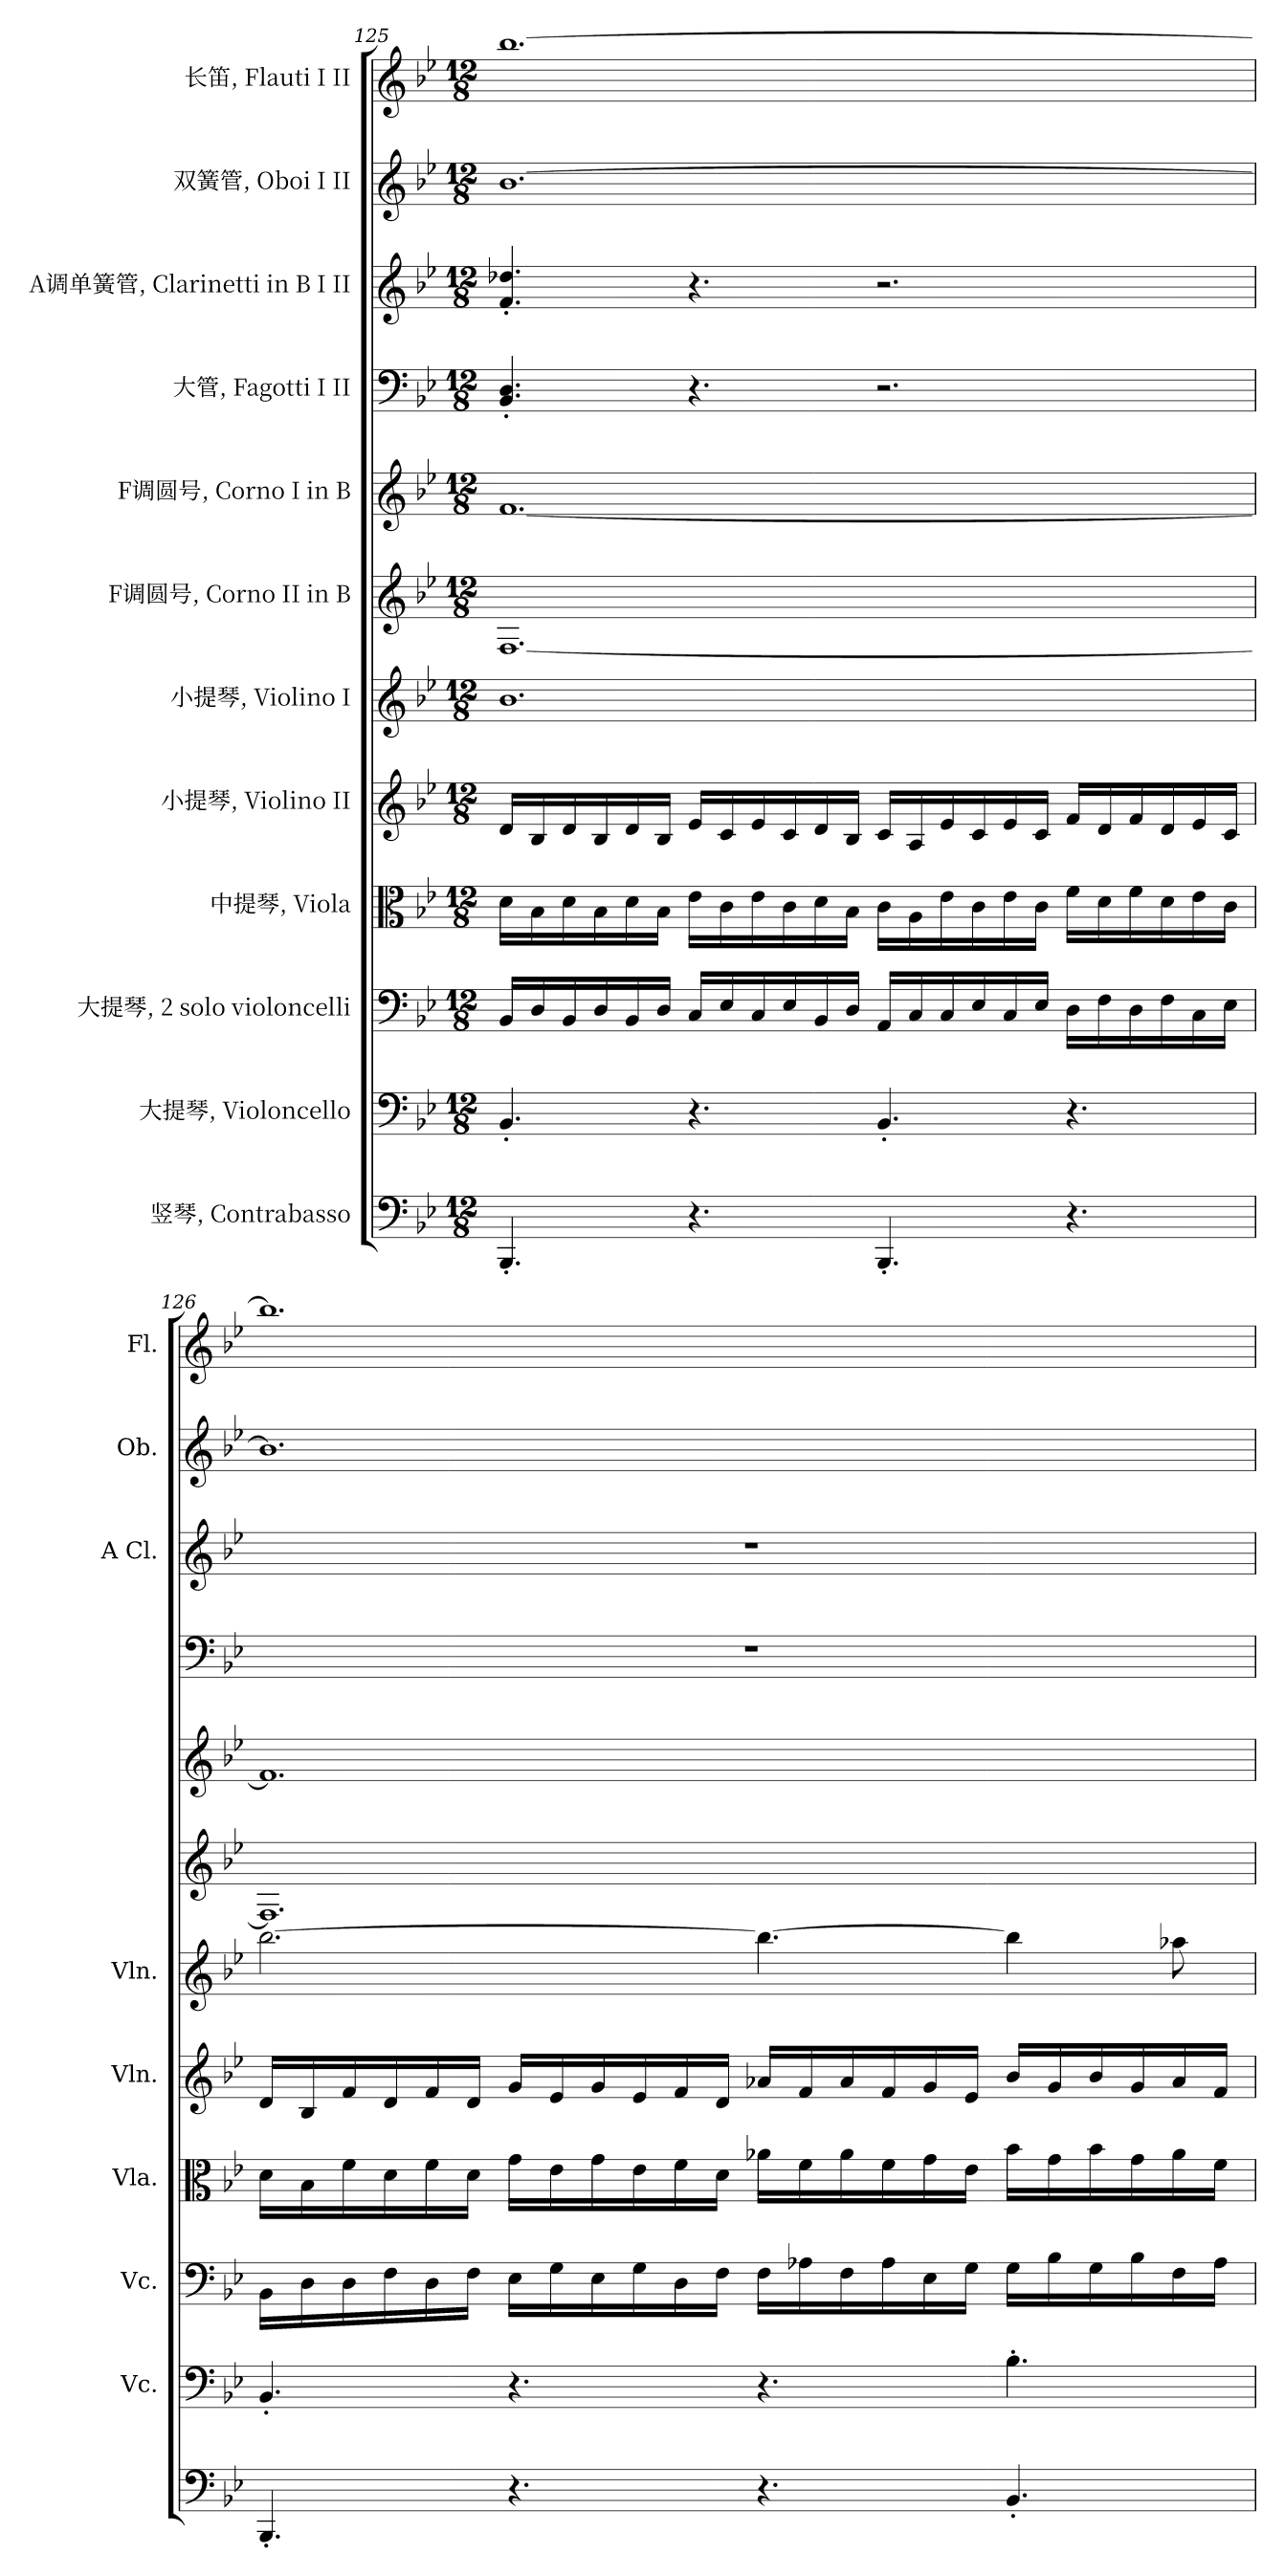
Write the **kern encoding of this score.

**kern	**kern	**kern	**kern	**kern	**kern	**kern	**kern	**kern	**kern	**kern	**kern
*part12	*part11	*part10	*part9	*part8	*part7	*part6	*part5	*part4	*part3	*part2	*part1
*staff12	*staff11	*staff10	*staff9	*staff8	*staff7	*staff6	*staff5	*staff4	*staff3	*staff2	*staff1
*I"竖琴, Contrabasso	*I"大提琴, Violoncello	*I"大提琴, 2 solo violoncelli	*I"中提琴, Viola	*I"小提琴, Violino II	*I"小提琴, Violino I	*I"F调圆号, Corno II in B	*I"F调圆号, Corno I in B	*I"大管, Fagotti I II	*I"A调单簧管, Clarinetti in B I II	*I"双簧管, Oboi I II	*I"长笛, Flauti I II
*	*I'Vc.	*I'Vc.	*I'Vla.	*I'Vln.	*I'Vln.	*	*	*	*I'A Cl.	*I'Ob.	*I'Fl.
!!LO:PB:g=z
*clefF4	*clefF4	*clefF4	*clefC3	*clefG2	*clefG2	*clefG2	*clefG2	*clefF4	*clefG2	*clefG2	*clefG2
*	*	*	*	*	*	*ITrd4c7	*ITrd4c7	*	*ITrd2c3	*	*
*k[b-e-]	*k[b-e-]	*k[b-e-]	*k[b-e-]	*k[b-e-]	*k[b-e-]	*k[b-e-a-]	*k[b-e-a-]	*k[b-e-]	*k[f#]	*k[b-e-]	*k[b-e-]
*M12/8	*M12/8	*M12/8	*M12/8	*M12/8	*M12/8	*M12/8	*M12/8	*M12/8	*M12/8	*M12/8	*M12/8
*MM58	*MM58	*MM58	*MM58	*MM58	*MM58	*MM58	*MM58	*MM58	*MM58	*MM58	*MM58
=125	=125	=125	=125	=125	=125	=125	=125	=125	=125	=125	=125
4.BBB-'/	4.BB-'/	16BB-/LL	16d\LL	16d/LL	1.b-	[1.BB-	[1.B-	4.BB-/' 4.D/'	4.d/' 4.b-X/'	[1.b-	[1.bb-
.	.	16D/	16B-\	16B-/	.	.	.	.	.	.	.
.	.	16BB-/	16d\	16d/	.	.	.	.	.	.	.
.	.	16D/	16B-\	16B-/	.	.	.	.	.	.	.
.	.	16BB-/	16d\	16d/	.	.	.	.	.	.	.
.	.	16D/JJ	16B-\JJ	16B-/JJ	.	.	.	.	.	.	.
4.r	4.r	16C/LL	16e-\LL	16e-/LL	.	.	.	4.r	4.r	.	.
.	.	16E-/	16c\	16c/	.	.	.	.	.	.	.
.	.	16C/	16e-\	16e-/	.	.	.	.	.	.	.
.	.	16E-/	16c\	16c/	.	.	.	.	.	.	.
.	.	16BB-/	16d\	16d/	.	.	.	.	.	.	.
.	.	16D/JJ	16B-\JJ	16B-/JJ	.	.	.	.	.	.	.
4.BBB-'/	4.BB-'/	16AA/LL	16c\LL	16c/LL	.	.	.	2.r	2.r	.	.
.	.	16C/	16A\	16A/	.	.	.	.	.	.	.
.	.	16C/	16e-\	16e-/	.	.	.	.	.	.	.
.	.	16E-/	16c\	16c/	.	.	.	.	.	.	.
.	.	16C/	16e-\	16e-/	.	.	.	.	.	.	.
.	.	16E-/JJ	16c\JJ	16c/JJ	.	.	.	.	.	.	.
4.r	4.r	16D\LL	16f\LL	16f/LL	.	.	.	.	.	.	.
.	.	16F\	16d\	16d/	.	.	.	.	.	.	.
.	.	16D\	16f\	16f/	.	.	.	.	.	.	.
.	.	16F\	16d\	16d/	.	.	.	.	.	.	.
.	.	16C\	16e-\	16e-/	.	.	.	.	.	.	.
.	.	16E-\JJ	16c\JJ	16c/JJ	.	.	.	.	.	.	.
!!LO:PB:g=z
=126	=126	=126	=126	=126	=126	=126	=126	=126	=126	=126	=126
*	*	*	*	*	*	*	*	*	*	*	*MM58
4.BBB-'/	4.BB-'/	16BB-\LL	16d\LL	16d/LL	[2.bb-\	1.BB-]	1.B-]	1.r	1.r	1.b-]	1.bb-]
.	.	16D\	16B-\	16B-/	.	.	.	.	.	.	.
.	.	16D\	16f\	16f/	.	.	.	.	.	.	.
.	.	16F\	16d\	16d/	.	.	.	.	.	.	.
.	.	16D\	16f\	16f/	.	.	.	.	.	.	.
.	.	16F\JJ	16d\JJ	16d/JJ	.	.	.	.	.	.	.
4.r	4.r	16E-\LL	16g\LL	16g/LL	.	.	.	.	.	.	.
.	.	16G\	16e-\	16e-/	.	.	.	.	.	.	.
.	.	16E-\	16g\	16g/	.	.	.	.	.	.	.
.	.	16G\	16e-\	16e-/	.	.	.	.	.	.	.
.	.	16D\	16f\	16f/	.	.	.	.	.	.	.
.	.	16F\JJ	16d\JJ	16d/JJ	.	.	.	.	.	.	.
4.r	4.r	16F\LL	16a-X\LL	16a-X/LL	4.bb-\_	.	.	.	.	.	.
.	.	16A-X\	16f\	16f/	.	.	.	.	.	.	.
.	.	16F\	16a-\	16a-/	.	.	.	.	.	.	.
.	.	16A-\	16f\	16f/	.	.	.	.	.	.	.
.	.	16E-\	16g\	16g/	.	.	.	.	.	.	.
.	.	16G\JJ	16e-\JJ	16e-/JJ	.	.	.	.	.	.	.
4.BB-'/	4.B-'\	16G\LL	16b-\LL	16b-/LL	4bb-\]	.	.	.	.	.	.
.	.	16B-\	16g\	16g/	.	.	.	.	.	.	.
.	.	16G\	16b-\	16b-/	.	.	.	.	.	.	.
.	.	16B-\	16g\	16g/	.	.	.	.	.	.	.
.	.	16F\	16a-\	16a-/	8aa-X\	.	.	.	.	.	.
.	.	16A-\JJ	16f\JJ	16f/JJ	.	.	.	.	.	.	.
=	=	=	=	=	=	=	=	=	=	=	=
*-	*-	*-	*-	*-	*-	*-	*-	*-	*-	*-	*-
